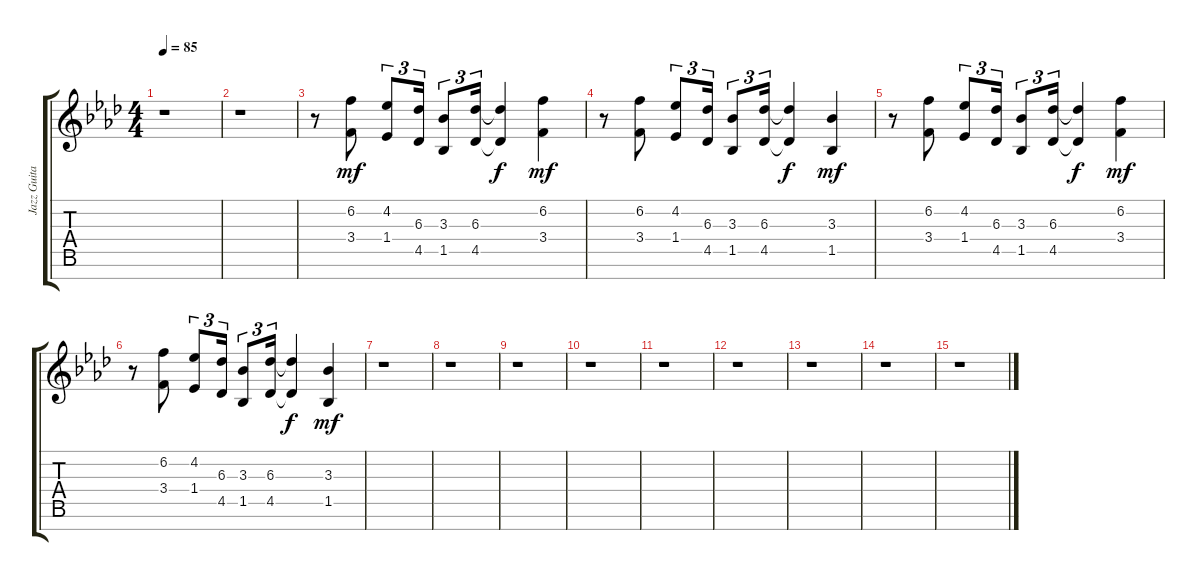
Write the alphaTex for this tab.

\track ("Jazz Guitar" "Jazz Guita") {instrument electricguitarjazz}
\staff {score tabs}
\tuning (E4 B3 G3 D3 A2 E2 B1) {hide}
\ts (4 4)
\tempo 85
\clef g2
\ks ab
r.1{dy mf} |
r.1 |
r.8 (6.2 3.4).8 (4.2 1.4).8{tu (3 2)} (6.3 4.5).16{tu (3 2)} (3.3 1.5).8{tu (3 2)} (6.3 4.5).16{tu (3 2)} (6.3{t} 4.5{t}).4{dy f} (6.2 3.4).4{dy mf} |
r.8 (6.2 3.4).8 (4.2 1.4).8{tu (3 2)} (6.3 4.5).16{tu (3 2)} (3.3 1.5).8{tu (3 2)} (6.3 4.5).16{tu (3 2)} (6.3{t} 4.5{t}).4{dy f} (3.3 1.5).4{dy mf} |
r.8 (6.2 3.4).8 (4.2 1.4).8{tu (3 2)} (6.3 4.5).16{tu (3 2)} (3.3 1.5).8{tu (3 2)} (6.3 4.5).16{tu (3 2)} (6.3{t} 4.5{t}).4{dy f} (6.2 3.4).4{dy mf} |
r.8 (6.2 3.4).8 (4.2 1.4).8{tu (3 2)} (6.3 4.5).16{tu (3 2)} (3.3 1.5).8{tu (3 2)} (6.3 4.5).16{tu (3 2)} (6.3{t} 4.5{t}).4{dy f} (3.3 1.5).4{dy mf} |
r.1 |
r.1 |
r.1 |
r.1 |
r.1 |
r.1 |
r.1 |
r.1 |
r.1
